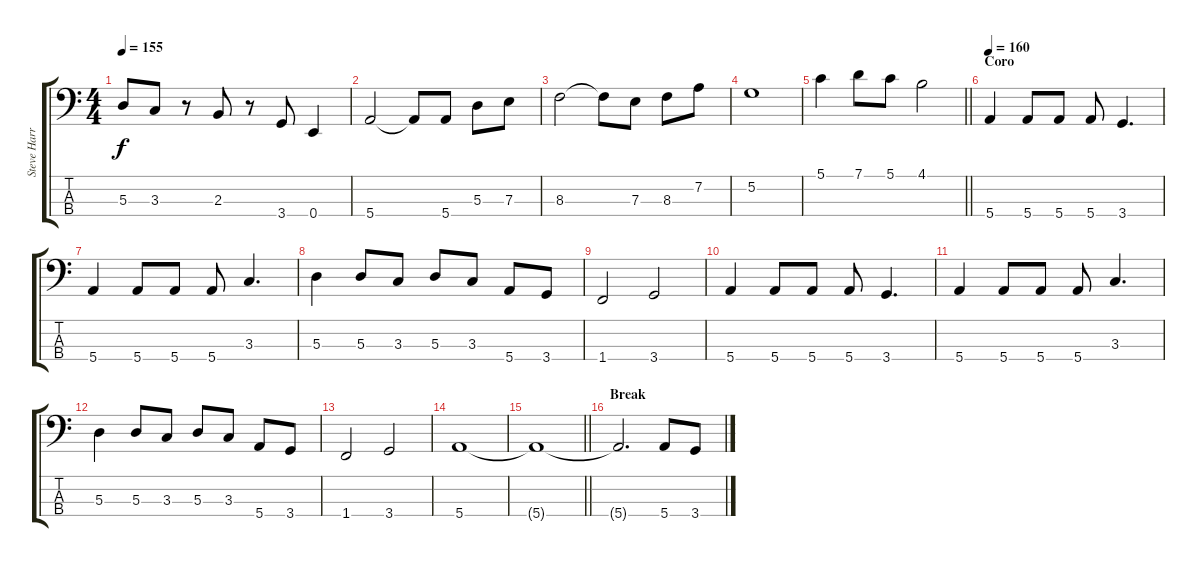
\track ("Steve Harris" "Steve Harr") {instrument electricbassfinger}
\staff {score tabs}
\tuning (G2 D2 A1 E1) {hide}
\ts (4 4)
\tempo 155
\clef f4
\ks c
5.3.8{dy f} 3.3.8 r.8 2.3.8 r.8 3.4.8 0.4.4 |
5.4.2 5.4{t}.8 5.4.8 5.3.8 7.3.8 |
8.3.2 8.3{t}.8 7.3.8 8.3.8 7.2.8 |
5.2.1 |
\barLineRight lightlight
5.1.4 7.1.8 5.1.8 4.1.2 |
\section ("" "Coro")
\tempo 160
5.4.4 5.4.8 5.4.8 5.4.8 3.4.4{d} |
5.4.4 5.4.8 5.4.8 5.4.8 3.3.4{d} |
5.3.4 5.3.8 3.3.8 5.3.8 3.3.8 5.4.8 3.4.8 |
1.4.2 3.4.2 |
5.4.4 5.4.8 5.4.8 5.4.8 3.4.4{d} |
5.4.4 5.4.8 5.4.8 5.4.8 3.3.4{d} |
5.3.4 5.3.8 3.3.8 5.3.8 3.3.8 5.4.8 3.4.8 |
1.4.2 3.4.2 |
5.4.1 |
\barLineRight lightlight
5.4{t}.1 |
\section ("" "Break")
5.4{t}.2{d} 5.4.8 3.4.8
